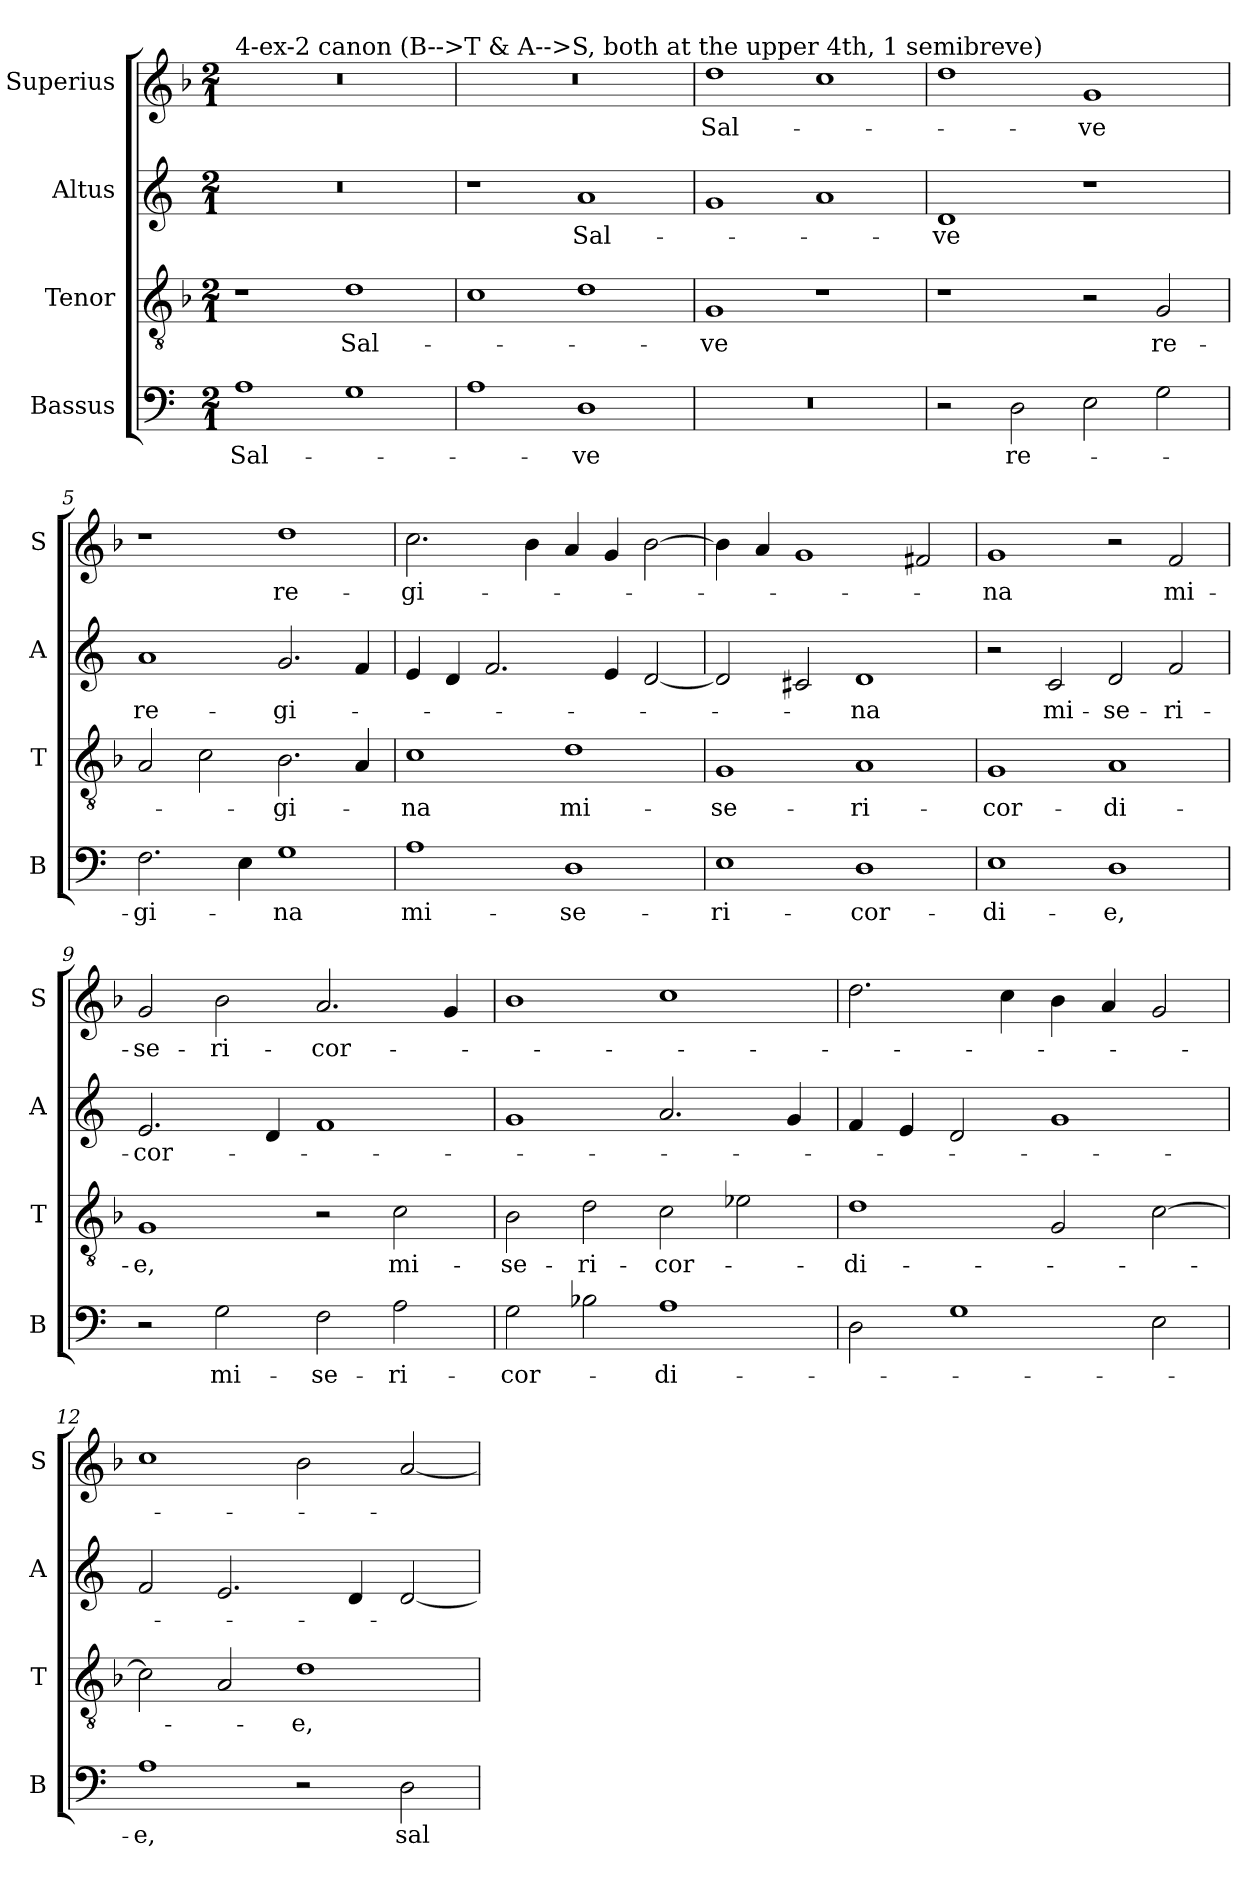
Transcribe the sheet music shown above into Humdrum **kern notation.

**kern	**text	**kern	**text	**kern	**text	**kern	**text
*part4	*part4	*part3	*part3	*part2	*part2	*part1	*part1
*staff4	*staff4	*staff3	*staff3	*staff2	*staff2	*staff1	*staff1
*I"Bassus	*	*I"Tenor	*	*I"Altus	*	*I"Superius	*
*I'B	*	*I'T	*	*I'A	*	*I'S	*
*clefF4	*	*clefGv2	*	*clefG2	*	*clefG2	*
*k[]	*	*k[b-]	*	*k[]	*	*k[b-]	*
*M2/1	*	*M2/1	*	*M2/1	*	*M2/1	*
=1	=1	=1	=1	=1	=1	=1	=1
!	!	!	!	!	!	!LO:TX:a:t=4-ex-2 canon (B-->T & A-->S, both at the upper 4th, 1 semibreve)	!
1A	Sal-	1r	.	0r	.	0r	.
1G	.	1d	Sal-	.	.	.	.
=2	=2	=2	=2	=2	=2	=2	=2
1A	.	1c	.	1r	.	0r	.
1D	-ve	1d	.	1a	Sal-	.	.
=3	=3	=3	=3	=3	=3	=3	=3
0r	.	1G	-ve	1g	.	1dd	Sal-
.	.	1r	.	1a	.	1cc	.
=4	=4	=4	=4	=4	=4	=4	=4
2r	.	1r	.	1d	-ve	1dd	.
2D\	re-	.	.	.	.	.	.
2E\	.	2r	.	1r	.	1g	-ve
2G\	.	2G/	re-	.	.	.	.
=5	=5	=5	=5	=5	=5	=5	=5
2.F\	-gi-	2A/	.	1a	re-	1r	.
.	.	2c\	.	.	.	.	.
4E\	.	.	.	.	.	.	.
1G	-na	2.B-\	-gi-	2.g/	-gi-	1dd	re-
.	.	4A/	.	4f/	.	.	.
=6	=6	=6	=6	=6	=6	=6	=6
1A	mi-	1c	-na	4e/	.	2.cc\	-gi-
.	.	.	.	4d/	.	.	.
.	.	.	.	2.f/	.	.	.
.	.	.	.	.	.	4b-\	.
1D	-se-	1d	mi-	.	.	4a/	.
.	.	.	.	4e/	.	4g/	.
.	.	.	.	[2d/	.	[2b-\	.
=7	=7	=7	=7	=7	=7	=7	=7
1E	-ri-	1G	-se-	2d/]	.	4b-\]	.
.	.	.	.	.	.	4a/	.
.	.	.	.	2c#X/	.	1g	.
1D	-cor-	1A	-ri-	1d	-na	.	.
.	.	.	.	.	.	2f#X/	.
=8	=8	=8	=8	=8	=8	=8	=8
1E	-di-	1G	-cor-	2r	.	1g	-na
.	.	.	.	2c/	mi-	.	.
1D	-e,	1A	-di-	2d/	-se-	2r	.
.	.	.	.	2f/	-ri-	2f/	mi-
=9	=9	=9	=9	=9	=9	=9	=9
2r	.	1G	-e,	2.e/	-cor-	2g/	-se-
2G\	mi-	.	.	.	.	2b-\	-ri-
.	.	.	.	4d/	.	.	.
2F\	-se-	2r	.	1f	.	2.a/	-cor-
2A\	-ri-	2c\	mi-	.	.	.	.
.	.	.	.	.	.	4g/	.
=10	=10	=10	=10	=10	=10	=10	=10
2G\	-cor-	2B-\	-se-	1g	.	1b-	.
2B-X\	.	2d\	-ri-	.	.	.	.
1A	-di-	2c\	-cor-	2.a/	.	1cc	.
.	.	2e-X\	.	.	.	.	.
.	.	.	.	4g/	.	.	.
=11	=11	=11	=11	=11	=11	=11	=11
2D\	.	1d	-di-	4f/	.	2.dd\	.
.	.	.	.	4e/	.	.	.
1G	.	.	.	2d/	.	.	.
.	.	.	.	.	.	4cc\	.
.	.	2G/	.	1g	.	4b-\	.
.	.	.	.	.	.	4a/	.
2E\	.	[2c\	.	.	.	2g/	.
=12	=12	=12	=12	=12	=12	=12	=12
1A	-e,	2c\]	.	2f/	.	1cc	.
.	.	2A/	.	2.e/	.	.	.
2r	.	1d	-e,	.	.	2b-\	.
.	.	.	.	4d/	.	.	.
2D\	sal-	.	.	[2d/	.	[2a/	.
=	=	=	=	=	=	=	=
*-	*-	*-	*-	*-	*-	*-	*-
